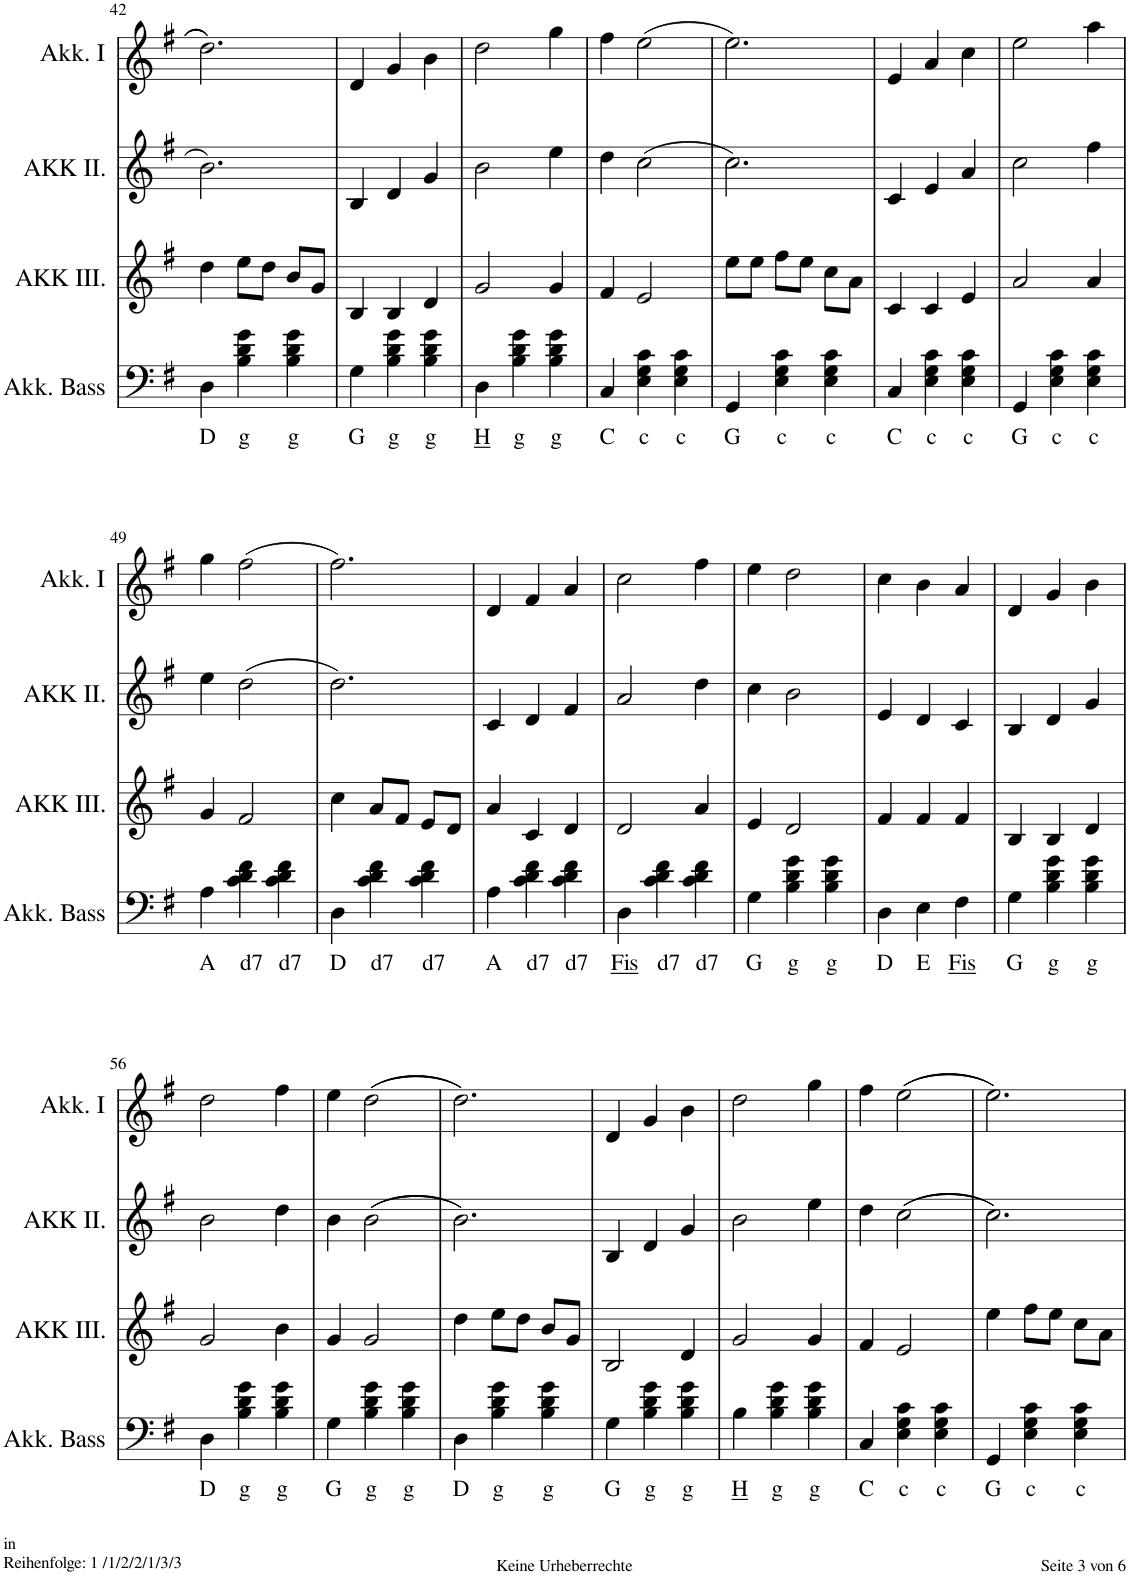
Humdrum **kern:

**kern	**text	**kern	**kern	**kern
*part4	*part4	*part3	*part2	*part1
*staff4	*staff4	*staff3	*staff2	*staff1
*I"Akk Bass	*	*I"AKK III	*I"AKK II	*I"Akk I
*I'Akk. Bass	*	*I'AKK III.	*I'AKK II.	*I'Akk. I
!!LO:PB:g=z
*clefF4	*	*clefG2	*clefG2	*clefG2
*k[f#]	*	*k[f#]	*k[f#]	*k[f#]
*M3/4	*	*M3/4	*M3/4	*M3/4
=42	=42	=42	=42	=42
!	!LO:LY:b	!	!	!
4D\	D	4dd\	2.b\	2.dd\
!	!LO:LY:b	!	!	!
4B\ 4d\ 4g\	g	8ee\L	.	.
.	.	8dd\J	.	.
!	!LO:LY:b	!	!	!
4B\ 4d\ 4g\	g	8b/L	.	.
.	.	8g/J	.	.
=43	=43	=43	=43	=43
!	!LO:LY:b	!	!	!
4G\	G	4B/	4B/	4d/
!	!LO:LY:b	!	!	!
4B\ 4d\ 4g\	g	4B/	4d/	4g/
!	!LO:LY:b	!	!	!
4B\ 4d\ 4g\	g	4d/	4g/	4b\
=44	=44	=44	=44	=44
!	!LO:LY:b	!	!	!
4D\	H	2g/	2b\	2dd\
!	!LO:LY:b	!	!	!
4B\ 4d\ 4g\	g	.	.	.
!	!LO:LY:b	!	!	!
4B\ 4d\ 4g\	g	4g/	4ee\	4gg\
=45	=45	=45	=45	=45
!	!LO:LY:b	!	!	!
4C/	C	4f#/	4dd\	4ff#\
!	!LO:LY:b	!	!	!
4E\ 4G\ 4c\	c	2e/	(2cc\	(2ee\
!	!LO:LY:b	!	!	!
4E\ 4G\ 4c\	c	.	.	.
=46	=46	=46	=46	=46
!	!LO:LY:b	!	!	!
4GG/	G	8ee\L	2.cc\)	2.ee\)
.	.	8ee\J	.	.
!	!LO:LY:b	!	!	!
4E\ 4G\ 4c\	c	8ff#\L	.	.
.	.	8ee\J	.	.
!	!LO:LY:b	!	!	!
4E\ 4G\ 4c\	c	8cc\L	.	.
.	.	8a\J	.	.
=47	=47	=47	=47	=47
!	!LO:LY:b	!	!	!
4C/	C	4c/	4c/	4e/
!	!LO:LY:b	!	!	!
4E\ 4G\ 4c\	c	4c/	4e/	4a/
!	!LO:LY:b	!	!	!
4E\ 4G\ 4c\	c	4e/	4a/	4cc\
=48	=48	=48	=48	=48
!	!LO:LY:b	!	!	!
4GG/	G	2a/	2cc\	2ee\
!	!LO:LY:b	!	!	!
4E\ 4G\ 4c\	c	.	.	.
!	!LO:LY:b	!	!	!
4E\ 4G\ 4c\	c	4a/	4ff#\	4aa\
!!LO:LB:g=z
=49	=49	=49	=49	=49
!	!LO:LY:b	!	!	!
4A\	A	4g/	4ee\	4gg\
!	!LO:LY:b	!	!	!
4c\ 4d\ 4f#\	d7	2f#/	(2dd\	(2ff#\
!	!LO:LY:b	!	!	!
4c\ 4d\ 4f#\	d7	.	.	.
=50	=50	=50	=50	=50
!	!LO:LY:b	!	!	!
4D\	D	4cc\	2.dd\)	2.ff#\)
!	!LO:LY:b	!	!	!
4c\ 4d\ 4f#\	d7	8a/L	.	.
.	.	8f#/J	.	.
!	!LO:LY:b	!	!	!
4c\ 4d\ 4f#\	d7	8e/L	.	.
.	.	8d/J	.	.
=51	=51	=51	=51	=51
!	!LO:LY:b	!	!	!
4A\	A	4a/	4c/	4d/
!	!LO:LY:b	!	!	!
4c\ 4d\ 4f#\	d7	4c/	4d/	4f#/
!	!LO:LY:b	!	!	!
4c\ 4d\ 4f#\	d7	4d/	4f#/	4a/
=52	=52	=52	=52	=52
!	!LO:LY:b	!	!	!
4D\	Fis	2d/	2a/	2cc\
!	!LO:LY:b	!	!	!
4c\ 4d\ 4f#\	d7	.	.	.
!	!LO:LY:b	!	!	!
4c\ 4d\ 4f#\	d7	4a/	4dd\	4ff#\
=53	=53	=53	=53	=53
!	!LO:LY:b	!	!	!
4G\	G	4e/	4cc\	4ee\
!	!LO:LY:b	!	!	!
4B\ 4d\ 4g\	g	2d/	2b\	2dd\
!	!LO:LY:b	!	!	!
4B\ 4d\ 4g\	g	.	.	.
=54	=54	=54	=54	=54
!	!LO:LY:b	!	!	!
4D\	D	4f#/	4e/	4cc\
!	!LO:LY:b	!	!	!
4E\	E	4f#/	4d/	4b\
!	!LO:LY:b	!	!	!
4F#\	Fis	4f#/	4c/	4a/
=55	=55	=55	=55	=55
!	!LO:LY:b	!	!	!
4G\	G	4B/	4B/	4d/
!	!LO:LY:b	!	!	!
4B\ 4d\ 4g\	g	4B/	4d/	4g/
!	!LO:LY:b	!	!	!
4B\ 4d\ 4g\	g	4d/	4g/	4b\
!!LO:LB:g=z
=56	=56	=56	=56	=56
!	!LO:LY:b	!	!	!
4D\	D	2g/	2b\	2dd\
!	!LO:LY:b	!	!	!
4B\ 4d\ 4g\	g	.	.	.
!	!LO:LY:b	!	!	!
4B\ 4d\ 4g\	g	4b\	4dd\	4ff#\
=57	=57	=57	=57	=57
!	!LO:LY:b	!	!	!
4G\	G	4g/	4b\	4ee\
!	!LO:LY:b	!	!	!
4B\ 4d\ 4g\	g	2g/	((2b\	((2dd\
!	!LO:LY:b	!	!	!
4B\ 4d\ 4g\	g	.	.	.
=58	=58	=58	=58	=58
!	!LO:LY:b	!	!	!
4D\	D	4dd\	2.b\))	2.dd\))
!	!LO:LY:b	!	!	!
4B\ 4d\ 4g\	g	8ee\L	.	.
.	.	8dd\J	.	.
!	!LO:LY:b	!	!	!
4B\ 4d\ 4g\	g	8b/L	.	.
.	.	8g/J	.	.
=59	=59	=59	=59	=59
!	!LO:LY:b	!	!	!
4G\	G	2B/	4B/	4d/
!	!LO:LY:b	!	!	!
4B\ 4d\ 4g\	g	.	4d/	4g/
!	!LO:LY:b	!	!	!
4B\ 4d\ 4g\	g	4d/	4g/	4b\
=60	=60	=60	=60	=60
!	!LO:LY:b	!	!	!
4B\	H	2g/	2b\	2dd\
!	!LO:LY:b	!	!	!
4B\ 4d\ 4g\	g	.	.	.
!	!LO:LY:b	!	!	!
4B\ 4d\ 4g\	g	4g/	4ee\	4gg\
=61	=61	=61	=61	=61
!	!LO:LY:b	!	!	!
4C/	C	4f#/	4dd\	4ff#\
!	!LO:LY:b	!	!	!
4E\ 4G\ 4c\	c	2e/	((2cc\	((2ee\
!	!LO:LY:b	!	!	!
4E\ 4G\ 4c\	c	.	.	.
=62	=62	=62	=62	=62
!	!LO:LY:b	!	!	!
4GG/	G	4ee\	2.cc\))	2.ee\))
!	!LO:LY:b	!	!	!
4E\ 4G\ 4c\	c	8ff#\L	.	.
.	.	8ee\J	.	.
!	!LO:LY:b	!	!	!
4E\ 4G\ 4c\	c	8cc\L	.	.
.	.	8a\J	.	.
=	=	=	=	=
*-	*-	*-	*-	*-
